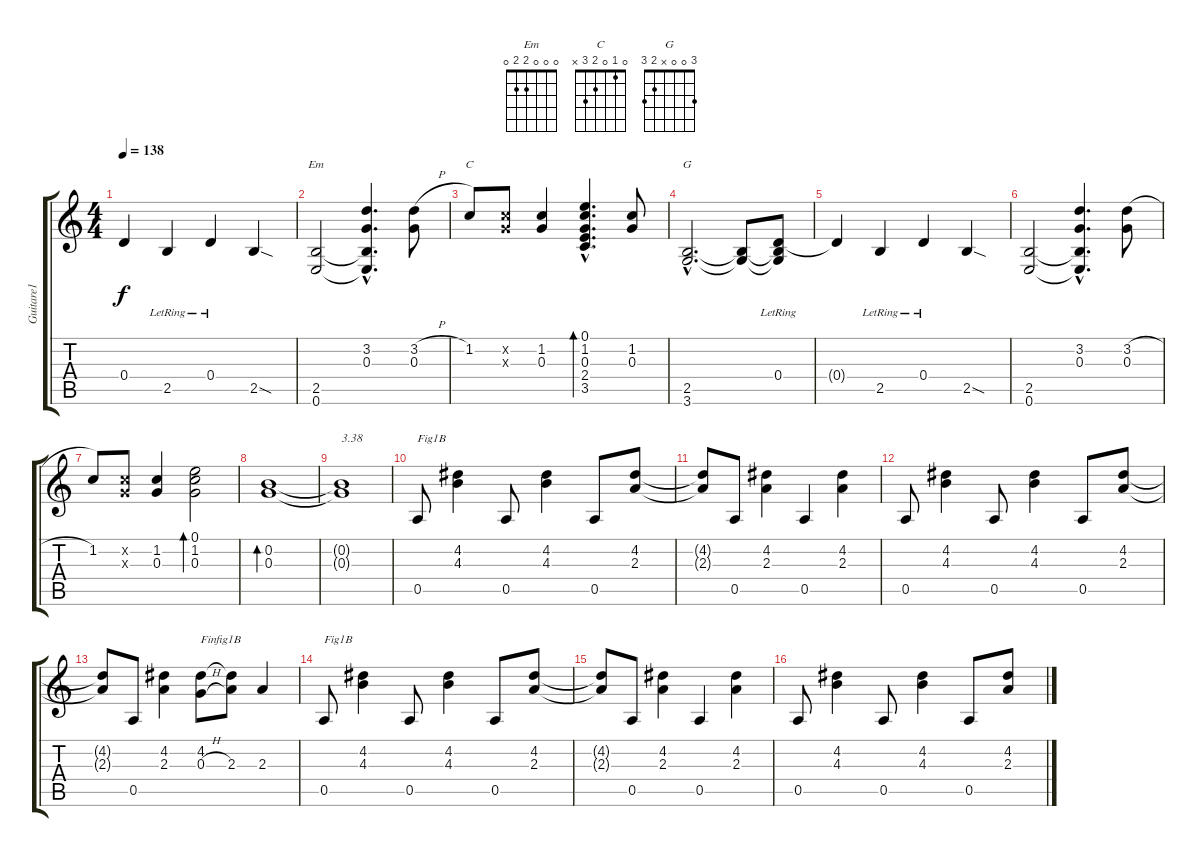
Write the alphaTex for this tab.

\track ("Guitare1" "Guitare1") {instrument electricguitarjazz}
\staff {score tabs}
\tuning (E4 B3 G3 D3 A2 E2) {hide}
\chord ("Em" 0 0 0 2 2 0)
\chord ("C" 0 1 0 2 3 x)
\chord ("G" 3 0 0 x 2 3)
\ts (4 4)
\tempo 138
\clef g2
\ks c
0.4{t}.4{dy f} 2.5{lr}.4 0.4{lr}.4 2.5{sod}.4 |
(2.5 0.6).2{ch "Em"} (3.2{hac} 0.3{hac} 2.5{hac t} 0.6{hac t}).4{d} (3.2{h} 0.3).8 |
1.2.8{ch "C"} (1.2{x} 0.3{x}).8 (1.2 0.3).4 (0.1{hac} 1.2{hac} 0.3{hac} 2.4{hac} 3.5{hac}).4{d bd 120} (1.2 0.3).8 |
(2.5{hac} 3.6{hac}).2{d ch "G"} (2.5{t} 3.6{t}).8 (0.4{lr} 2.5{t} 3.6{t}).8 |
0.4{t}.4 2.5{lr}.4 0.4{lr}.4 2.5{sod}.4 |
(2.5 0.6).2 (3.2{hac} 0.3{hac} 2.5{hac t} 0.6{hac t}).4{d} (3.2{h} 0.3).8 |
1.2.8 (1.2{x} 0.3{x}).8 (1.2 0.3).4 (0.1 1.2 0.3).2{bd 240} |
(0.2 0.3).1{bd 240} |
(0.2{t} 0.3{t}).1{txt "3.38"} |
0.5.8{txt "Fig1B"} (4.2 4.3).4 0.5.8 (4.2 4.3).4 0.5.8 (4.2 2.3).8 |
(4.2{t} 2.3{t}).8 0.5.8 (4.2 2.3).4 0.5.4 (4.2 2.3).4 |
0.5.8 (4.2 4.3).4 0.5.8 (4.2 4.3).4 0.5.8 (4.2 2.3).8 |
(4.2{t} 2.3{t}).8 0.5.8 (4.2 2.3).4 (4.2 0.3{h}).8{txt "Finfig1B"} (4.2{t} 2.3).8 2.3.4 |
0.5.8{txt "Fig1B"} (4.2 4.3).4 0.5.8 (4.2 4.3).4 0.5.8 (4.2 2.3).8 |
(4.2{t} 2.3{t}).8 0.5.8 (4.2 2.3).4 0.5.4 (4.2 2.3).4 |
0.5.8 (4.2 4.3).4 0.5.8 (4.2 4.3).4 0.5.8 (4.2 2.3).8
